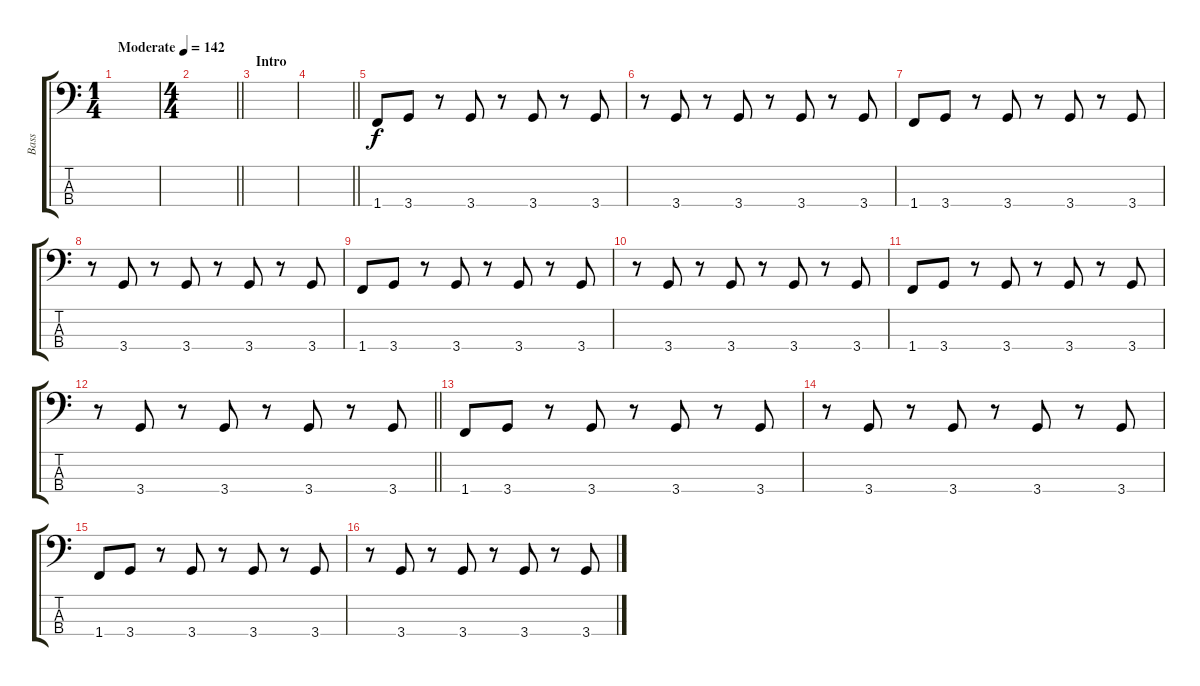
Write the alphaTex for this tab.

\track ("Bass" "Bass") {instrument electricbassfinger}
\staff {score tabs}
\tuning (G2 D2 A1 E1) {hide}
\ts (1 4)
\tempo (142 "Moderate")
\clef f4
\ks c
|
\ts (4 4)
\barLineRight lightlight
|
\section ("" "Intro")
|
\barLineRight lightlight
|
1.4.8 3.4.8 r.8 3.4.8 r.8 3.4.8 r.8 3.4.8 |
r.8 3.4.8 r.8 3.4.8 r.8 3.4.8 r.8 3.4.8 |
1.4.8 3.4.8 r.8 3.4.8 r.8 3.4.8 r.8 3.4.8 |
r.8 3.4.8 r.8 3.4.8 r.8 3.4.8 r.8 3.4.8 |
1.4.8 3.4.8 r.8 3.4.8 r.8 3.4.8 r.8 3.4.8 |
r.8 3.4.8 r.8 3.4.8 r.8 3.4.8 r.8 3.4.8 |
1.4.8 3.4.8 r.8 3.4.8 r.8 3.4.8 r.8 3.4.8 |
\barLineRight lightlight
r.8 3.4.8 r.8 3.4.8 r.8 3.4.8 r.8 3.4.8 |
1.4.8 3.4.8 r.8 3.4.8 r.8 3.4.8 r.8 3.4.8 |
r.8 3.4.8 r.8 3.4.8 r.8 3.4.8 r.8 3.4.8 |
1.4.8 3.4.8 r.8 3.4.8 r.8 3.4.8 r.8 3.4.8 |
r.8 3.4.8 r.8 3.4.8 r.8 3.4.8 r.8 3.4.8
